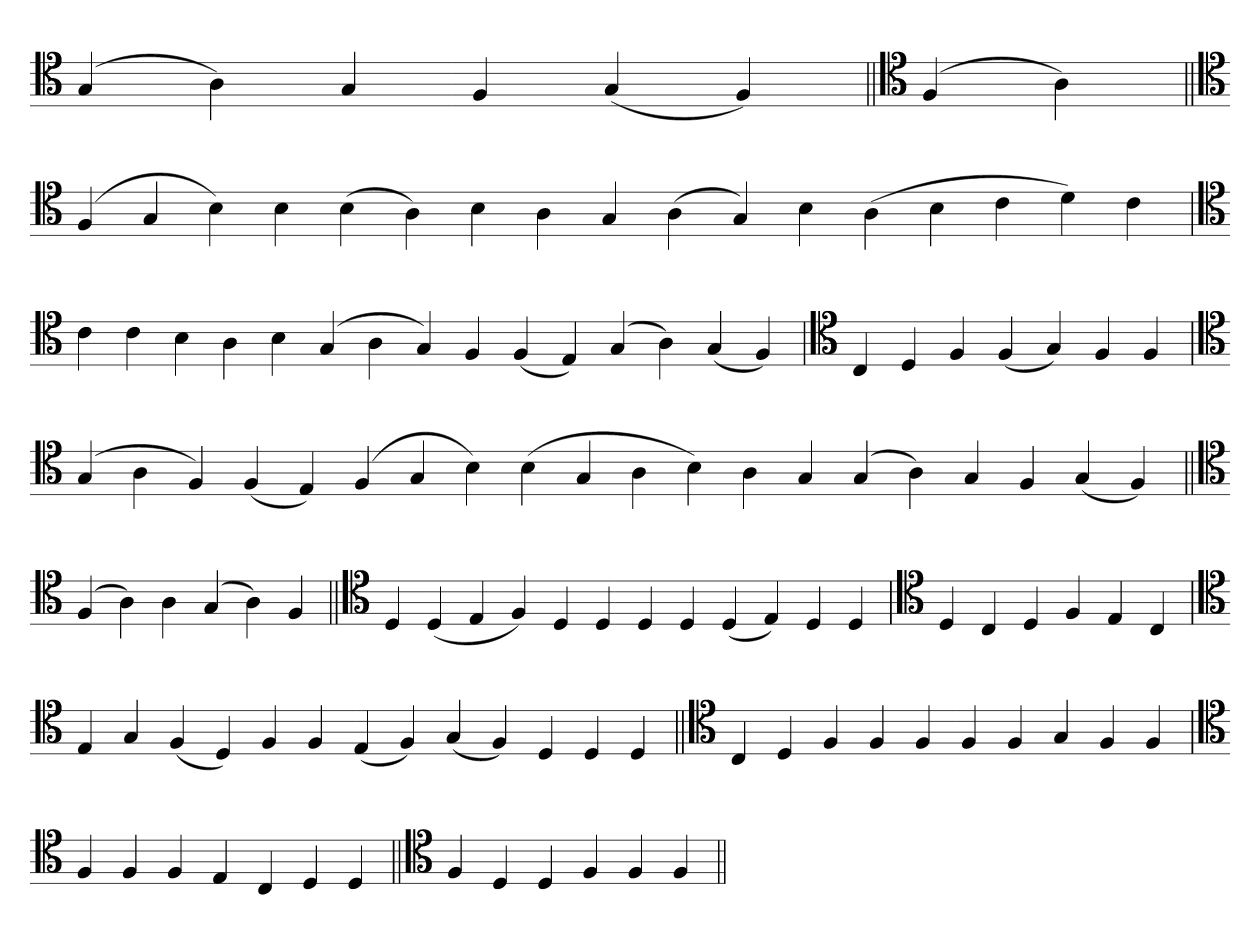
**kern
*part1
*staff1
*clefC4
=
(4G
4A)
4G
4F
(4G
4F)
=||
*clefC4
(4F
4A)
=||
*clefC4
(4F
4G
4B)
4B
(4B
4A)
4B
4A
4G
(4A
4G)
4B
(4A
4B
4c
4d)
4c
=`
*clefC4
4c
4c
4B
4A
4B
(4G
4A
4G)
4F
(4F
4E)
(4G
4A)
(4G
4F)
=
*clefC4
4C
4D
4F
(4F
4G)
4F
4F
=`
*clefC4
(4G
4A
4F)
(4F
4E)
(4F
4G
4B)
(4B
4G
4A
4B)
4A
4G
(4G
4A)
4G
4F
(4G
4F)
=||
*clefC4
(4F
4A)
4A
(4G
4A)
4F
=||
*clefC4
4D
(4D
4E
4F)
4D
4D
4D
4D
(4D
4E)
4D
4D
=`
*clefC4
4D
4C
4D
4F
4E
4C
='
*clefC4
4E
4G
(4F
4D)
4F
4F
(4E
4F)
(4G
4F)
4D
4D
4D
=||
*clefC4
4C
4D
4F
4F
4F
4F
4F
4G
4F
4F
=
*clefC4
4F
4F
4F
4E
4C
4D
4D
=||
*clefC4
4F
4D
4D
4F
4F
4F
=||
*-
